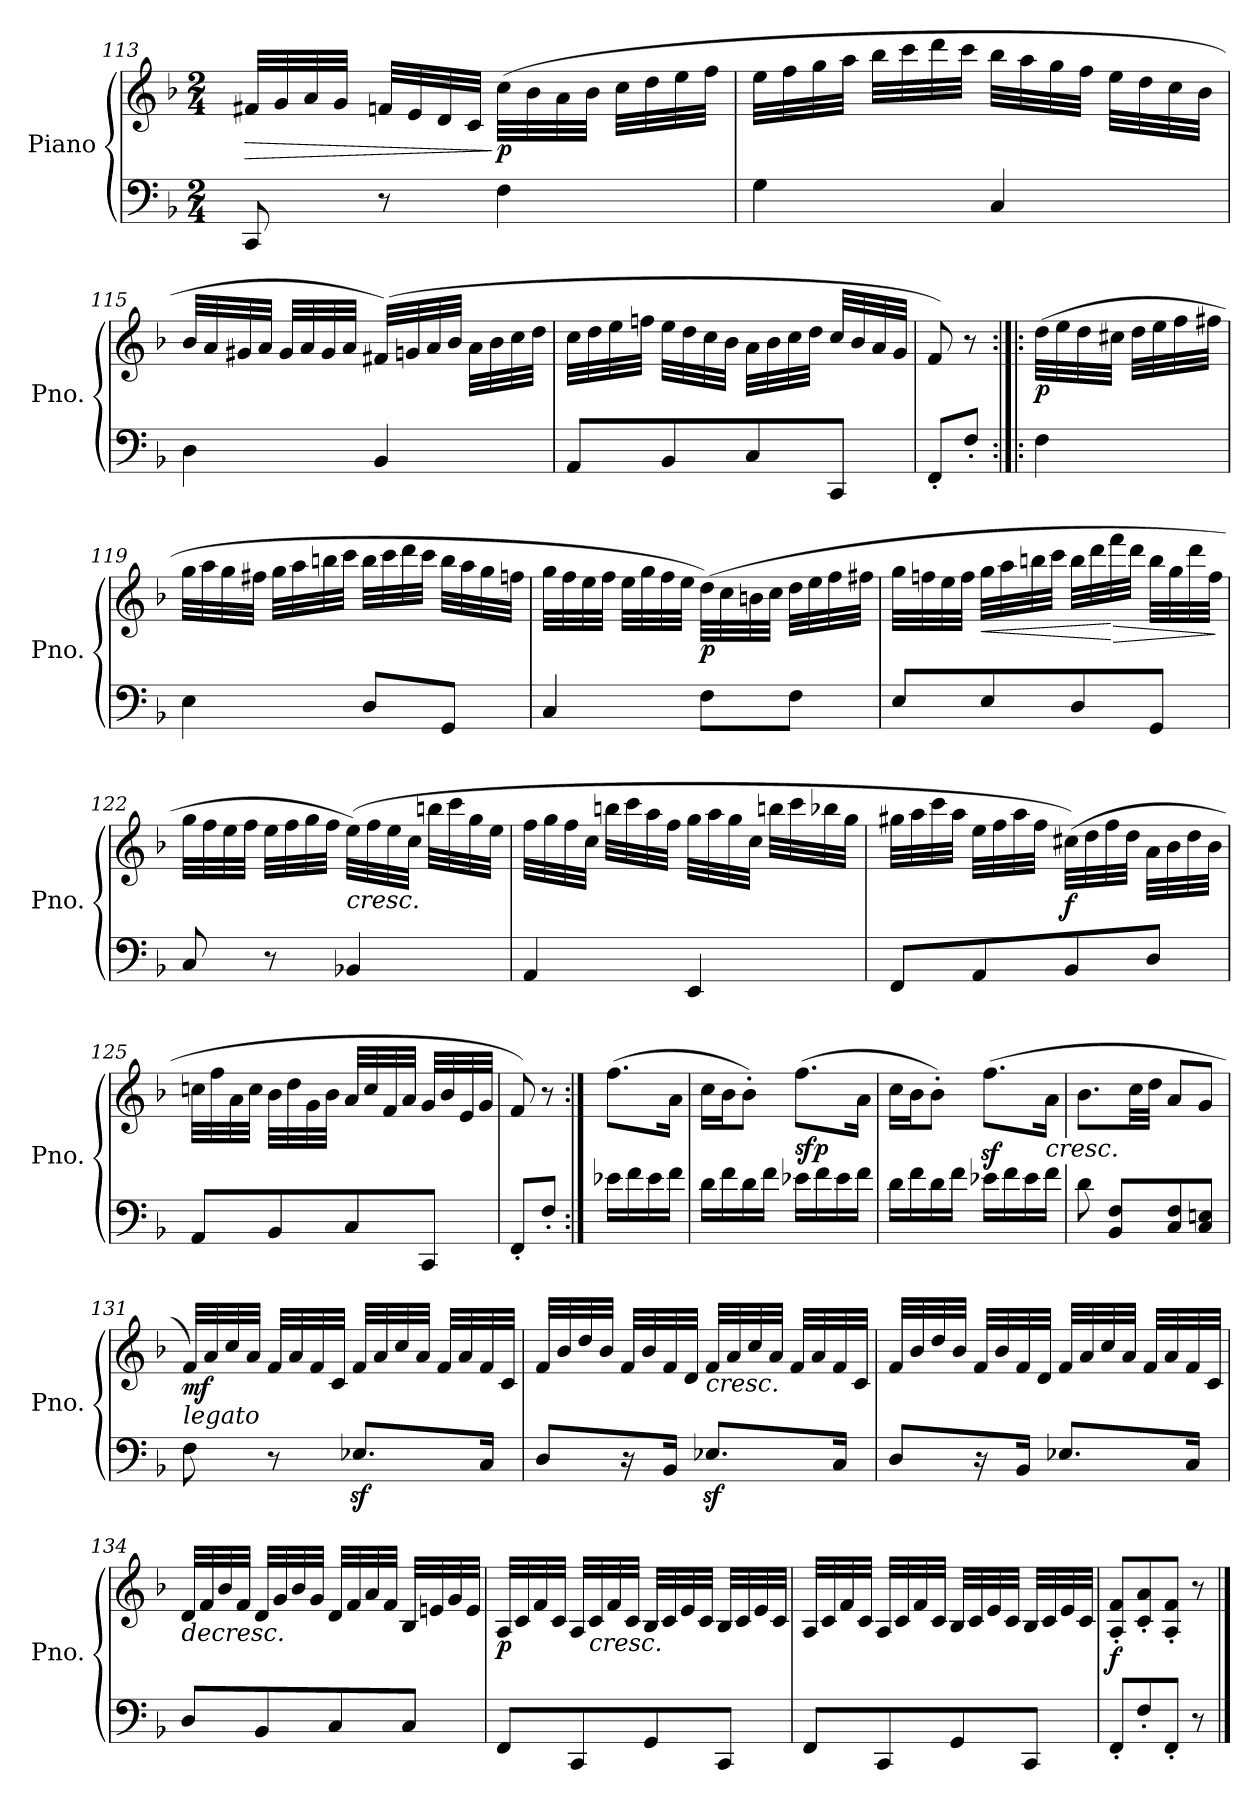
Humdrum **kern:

**kern	**kern	**dynam
*part1	*part1	*part1
*staff2	*staff1	*staff1/2
*I"Piano	*	*
*I'Pno.	*	*
*clefF4	*clefG2	*
*k[b-]	*k[b-]	*
*F:	*F:	*
*M2/4	*M2/4	*
=113	=113	=113
!	!	!LO:HP:b
8CC/	32f#X/LLL	>
.	32g/	.
.	32a/	.
.	32g/JJJ	.
8r	32fn/LLL	.
.	32e/	.
.	32d/	.
.	32c/JJJ	.
!	!	!LO:DY:n=1:b
4F\	(>32cc\LLL	] p
.	32b-\	.
.	32a\	.
.	32b-\JJJ	.
.	32cc\LLL	.
.	32dd\	.
.	32ee\	.
.	32ff\JJJ	.
=114	=114	=114
4G\	32ee\LLL	.
.	32ff\	.
.	32gg\	.
.	32aa\JJJ	.
.	32bb-\LLL	.
.	32ccc\	.
.	32ddd\	.
.	32ccc\JJJ	.
4C/	32bb-\LLL	.
.	32aa\	.
.	32gg\	.
.	32ff\JJJ	.
.	32ee\LLL	.
.	32dd\	.
.	32cc\	.
.	32b-\JJJ	.
!!LO:PB:g=z
=115	=115	=115
4D\	32b-/LLL	.
.	32a/	.
.	32g#X/	.
.	32a/JJJ	.
.	32g#/LLL	.
.	32a/	.
.	32g#/	.
.	32a/JJJ	.
4BB-/	(>32f#X/LLL)	.
.	32gn/	.
.	32a/	.
.	32b-/JJJ	.
.	32a\LLL	.
.	32b-\	.
.	32cc\	.
.	32dd\JJJ	.
=116	=116	=116
8AA/L	32cc\LLL	.
.	32dd\	.
.	32ee\	.
.	32ffn\JJJ	.
8BB-/	32ee\LLL	.
.	32dd\	.
.	32cc\	.
.	32b-\JJJ	.
8C/	32a\LLL	.
.	32b-\	.
.	32cc\	.
.	32dd\JJJ	.
8CC/J	32cc/LLL	.
.	32b-/	.
.	32a/	.
.	32g/JJJ	.
=117	=117	=117
8FF'/L	8f/)	.
8F'/J	8r	.
=118:|!|:	=118:|!|:	=118:|!|:
!	!	!LO:DY:b
4F\	(>32dd\LLL	p
.	32ee\	.
.	32dd\	.
.	32cc#X\JJJ	.
.	32dd\LLL	.
.	32ee\	.
.	32ff\	.
.	32ff#X\JJJ	.
!!LO:LB:g=z
=119	=119	=119
4E\	32gg\LLL	.
.	32aa\	.
.	32gg\	.
.	32ff#X\JJJ	.
.	32gg\LLL	.
.	32aa\	.
.	32bbn\	.
.	32ccc\JJJ	.
8D/L	32bb\LLL	.
.	32ccc\	.
.	32ddd\	.
.	32ccc\JJJ	.
8GG/J	32bb\LLL	.
.	32aa\	.
.	32gg\	.
.	32ffn\JJJ	.
=120	=120	=120
4C/	32gg\LLL	.
.	32ff\	.
.	32ee\	.
.	32ff\JJJ	.
.	32ee\LLL	.
.	32gg\	.
.	32ff\	.
.	32ee\JJJ	.
!	!	!LO:DY:b
8F\L	(>32dd\LLL)	p
.	32cc\	.
.	32bn\	.
.	32cc\JJJ	.
8F\J	32dd\LLL	.
.	32ee\	.
.	32ff\	.
.	32ff#X\JJJ	.
!!LO:LB:g=z
=121	=121	=121
8E/L	32gg\LLL	.
.	32ffn\	.
.	32ee\	.
.	32ff\JJJ	.
!	!	!LO:HP:b
8E/	32gg\LLL	<
.	32aa\	.
.	32bbn\	.
.	32ccc\JJJ	.
8D/	32bb\LLL	.
.	32ddd\	.
!	!	!LO:HP:n=1:b
.	32fff\	[ >
.	32ddd\JJJ	.
8GG/J	32bb\LLL	.
.	32gg\	.
.	32ddd\	.
.	32ff\JJJ	.
.	.	]
=122	=122	=122
8C/	32gg\LLL	.
.	32ff\	.
.	32ee\	.
.	32ff\JJJ	.
8r	32ee\LLL	.
.	32ff\	.
.	32gg\	.
.	32ff\JJJ	.
!	!LO:TX:b:i:t=cresc.	!
4BB-X/	(>32ee\LLL)	.
.	32ff\	.
.	32ee\	.
.	32cc\JJJ	.
.	32bbn\LLL	.
.	32ccc\	.
.	32gg\	.
.	32ee\JJJ	.
=123	=123	=123
4AA/	32ff\LLL	.
.	32gg\	.
.	32ff\	.
.	32cc\JJJ	.
.	32bbn\LLL	.
.	32ccc\	.
.	32aa\	.
.	32ff\JJJ	.
4EE/	32gg\LLL	.
.	32aa\	.
.	32gg\	.
.	32cc\JJJ	.
.	32bbn\LLL	.
.	32ccc\	.
.	32bb-X\	.
.	32gg\JJJ	.
!!LO:LB:g=z
=124	=124	=124
8FF/L	32gg#X\LLL	.
.	32aa\	.
.	32ccc\	.
.	32aa\JJJ	.
8AA/	32ee\LLL	.
.	32ff\	.
.	32aa\	.
.	32ff\JJJ	.
!	!	!LO:DY:b
8BB-/	(>32cc#X\LLL)	f
.	32dd\	.
.	32ff\	.
.	32dd\JJJ	.
8D/J	32a\LLL	.
.	32b-\	.
.	32dd\	.
.	32b-\JJJ	.
=125	=125	=125
8AA/L	32ccn\LLL	.
.	32ff\	.
.	32a\	.
.	32cc\JJJ	.
8BB-/	32b-\LLL	.
.	32dd\	.
.	32g\	.
.	32b-\JJJ	.
8C/	32a/LLL	.
.	32cc/	.
.	32f/	.
.	32a/JJJ	.
8CC/J	32g/LLL	.
.	32b-/	.
.	32e/	.
.	32g/JJJ	.
=126	=126	=126
8FF'/L	8f/)	.
8F'/J	8r	.
=127:|!	=127:|!	=127:|!
!	!	!LO:DY:b
16e-X\LL	(>8.ff\L	other-dynamics
16f\	.	.
16e-\	.	.
16f\JJ	16a\Jk	.
!!LO:LB:g=z
=128	=128	=128
16d\LL	16cc\LL	.
16f\	16b-\J	.
16d\	8b-'\J)	.
16f\JJ	.	.
!	!	!LO:DY:b
16e-X\LL	(>8.ff\L	sfp
16f\	.	.
16e-\	.	.
16f\JJ	16a\Jk	.
=129	=129	=129
16d\LL	16cc\LL	.
16f\	16b-\J	.
16d\	8b-'\J)	.
16f\JJ	.	.
16e-X\LL	(>8.ffz<\L	.
16f\	.	.
16e-\	.	.
!	!LO:TX:b:i:t=cresc.	!
16f\JJ	16a\Jk	.
=130	=130	=130
8d\	8.b-\L	.
8BB-/ 8F/L	.	.
.	32cc\LL	.
.	32dd\JJJ	.
8C/ 8F/	8a/L	.
8C/ 8En/J	8g/J	.
=131	=131	=131
!	!LO:TX:b:i:t=legato	!
!	!	!LO:DY:b
8F\	32f/LLL)	mf
.	32a/	.
.	32cc/	.
.	32a/JJJ	.
8r	32f/LLL	.
.	32a/	.
.	32f/	.
.	32c/JJJ	.
8.E-Xz</L	32f/LLL	.
.	32a/	.
.	32cc/	.
.	32a/JJJ	.
.	32f/LLL	.
.	32a/	.
16C/Jk	32f/	.
.	32c/JJJ	.
!!LO:LB:g=z
=132	=132	=132
8D/L	32f/LLL	.
.	32b-/	.
.	32dd/	.
.	32b-/JJJ	.
16r	32f/LLL	.
.	32b-/	.
16BB-/Jk	32f/	.
.	32d/JJJ	.
!	!LO:TX:b:i:t=cresc.	!
8.E-Xz</L	32f/LLL	.
.	32a/	.
.	32cc/	.
.	32a/JJJ	.
.	32f/LLL	.
.	32a/	.
16C/Jk	32f/	.
.	32c/JJJ	.
=133	=133	=133
8D/L	32f/LLL	.
.	32b-/	.
.	32dd/	.
.	32b-/JJJ	.
16r	32f/LLL	.
.	32b-/	.
16BB-/Jk	32f/	.
.	32d/JJJ	.
8.E-X/L	32f/LLL	.
.	32a/	.
.	32cc/	.
.	32a/JJJ	.
.	32f/LLL	.
.	32a/	.
16C/Jk	32f/	.
.	32c/JJJ	.
=134	=134	=134
!	!LO:TX:b:i:t=decresc.	!
8D/L	32d/LLL	.
.	32f/	.
.	32b-/	.
.	32f/JJJ	.
8BB-/	32d/LLL	.
.	32g/	.
.	32b-/	.
.	32g/JJJ	.
8C/	32d/LLL	.
.	32f/	.
.	32a/	.
.	32f/JJJ	.
8C/J	32B-/LLL	.
.	32en/	.
.	32g/	.
.	32e/JJJ	.
!!LO:PB:g=z
=135	=135	=135
!	!	!LO:DY:b
8FF/L	32A/LLL	p
.	32c/	.
.	32f/	.
.	32c/JJJ	.
8CC/	32A/LLL	.
!	!LO:TX:b:i:t=cresc.	!
.	32c/	.
.	32f/	.
.	32c/JJJ	.
8GG/	32B-/LLL	.
.	32c/	.
.	32e/	.
.	32c/JJJ	.
8CC/J	32B-/LLL	.
.	32c/	.
.	32e/	.
.	32c/JJJ	.
=136	=136	=136
8FF/L	32A/LLL	.
.	32c/	.
.	32f/	.
.	32c/JJJ	.
8CC/	32A/LLL	.
.	32c/	.
.	32f/	.
.	32c/JJJ	.
8GG/	32B-/LLL	.
.	32c/	.
.	32e/	.
.	32c/JJJ	.
8CC/J	32B-/LLL	.
.	32c/	.
.	32e/	.
.	32c/JJJ	.
=137	=137	=137
!	!	!LO:DY:b
8FF'/L	8A/' 8f/'L	f
8F'/	8c/' 8a/'	.
8FF'/J	8A/' 8f/'J	.
8r	8r	.
==	==	==
*-	*-	*-
